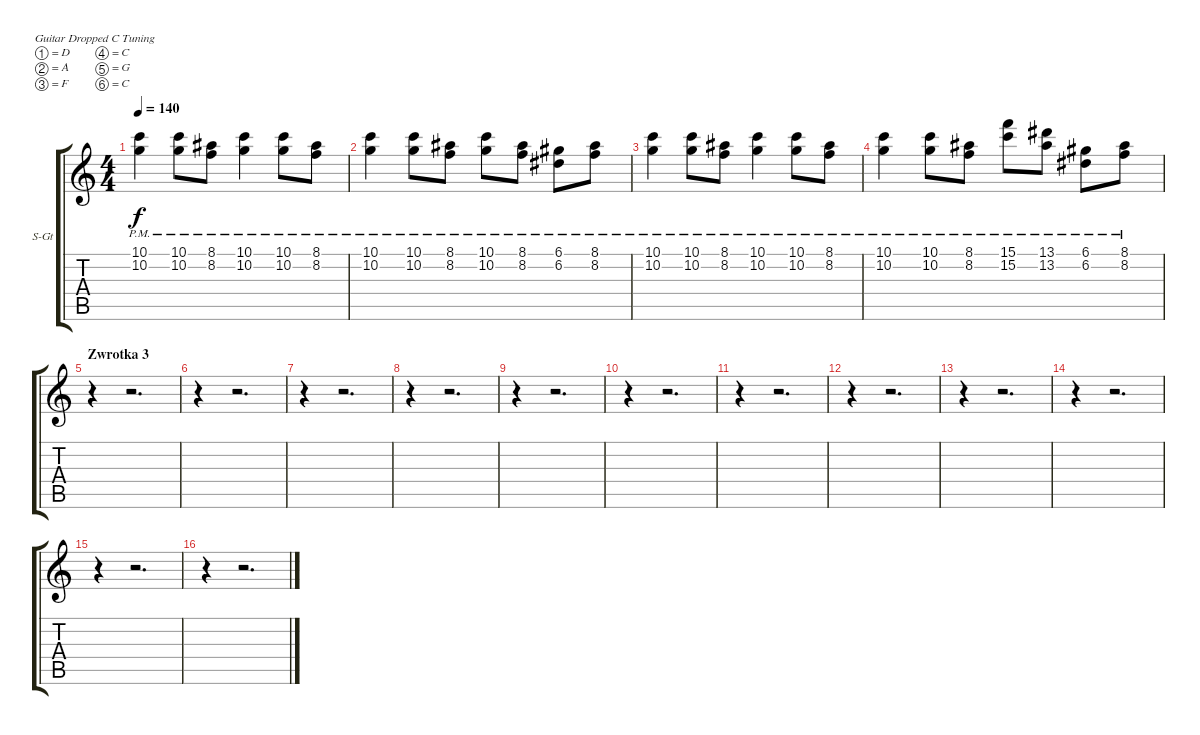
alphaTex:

\bracketExtendMode groupsimilarinstruments
\firstSystemTrackNameOrientation horizontal
\otherSystemsTrackNameOrientation horizontal
\track ("SFX" "S-Gt") {instrument piccolo}
\staff {score tabs}
\tuning (D4 A3 F3 C3 G2 C2)
\displaytranspose 12
\ts (4 4)
\tempo 140
\clef g2
\ks c
(10.1{pm} 10.2{pm}).4{dy f} (10.1{pm} 10.2{pm}).8 (8.1{pm} 8.2{pm}).8 (10.1{pm} 10.2{pm}).4 (10.1{pm} 10.2{pm}).8 (8.1{pm} 8.2{pm}).8 |
(10.1{pm} 10.2{pm}).4 (10.1{pm} 10.2{pm}).8 (8.1{pm} 8.2{pm}).8 (10.1{pm} 10.2{pm}).8 (8.1{pm} 8.2{pm}).8 (6.1{pm} 6.2{pm}).8 (8.1{pm} 8.2{pm}).8 |
(10.1{pm} 10.2{pm}).4 (10.1{pm} 10.2{pm}).8 (8.1{pm} 8.2{pm}).8 (10.1{pm} 10.2{pm}).4 (10.1{pm} 10.2{pm}).8 (8.1{pm} 8.2{pm}).8 |
(10.1{pm} 10.2{pm}).4 (10.1{pm} 10.2{pm}).8 (8.1{pm} 8.2{pm}).8 (15.1{pm} 15.2{pm}).8 (13.1{pm} 13.2{pm}).8 (6.1{pm} 6.2{pm}).8 (8.1{pm} 8.2{pm}).8 |
\section ("" "Zwrotka 3")
r.4 r.2{d} |
r.4 r.2{d} |
r.4 r.2{d} |
r.4 r.2{d} |
r.4 r.2{d} |
r.4 r.2{d} |
r.4 r.2{d} |
r.4 r.2{d} |
r.4 r.2{d} |
r.4 r.2{d} |
r.4 r.2{d} |
r.4 r.2{d}
